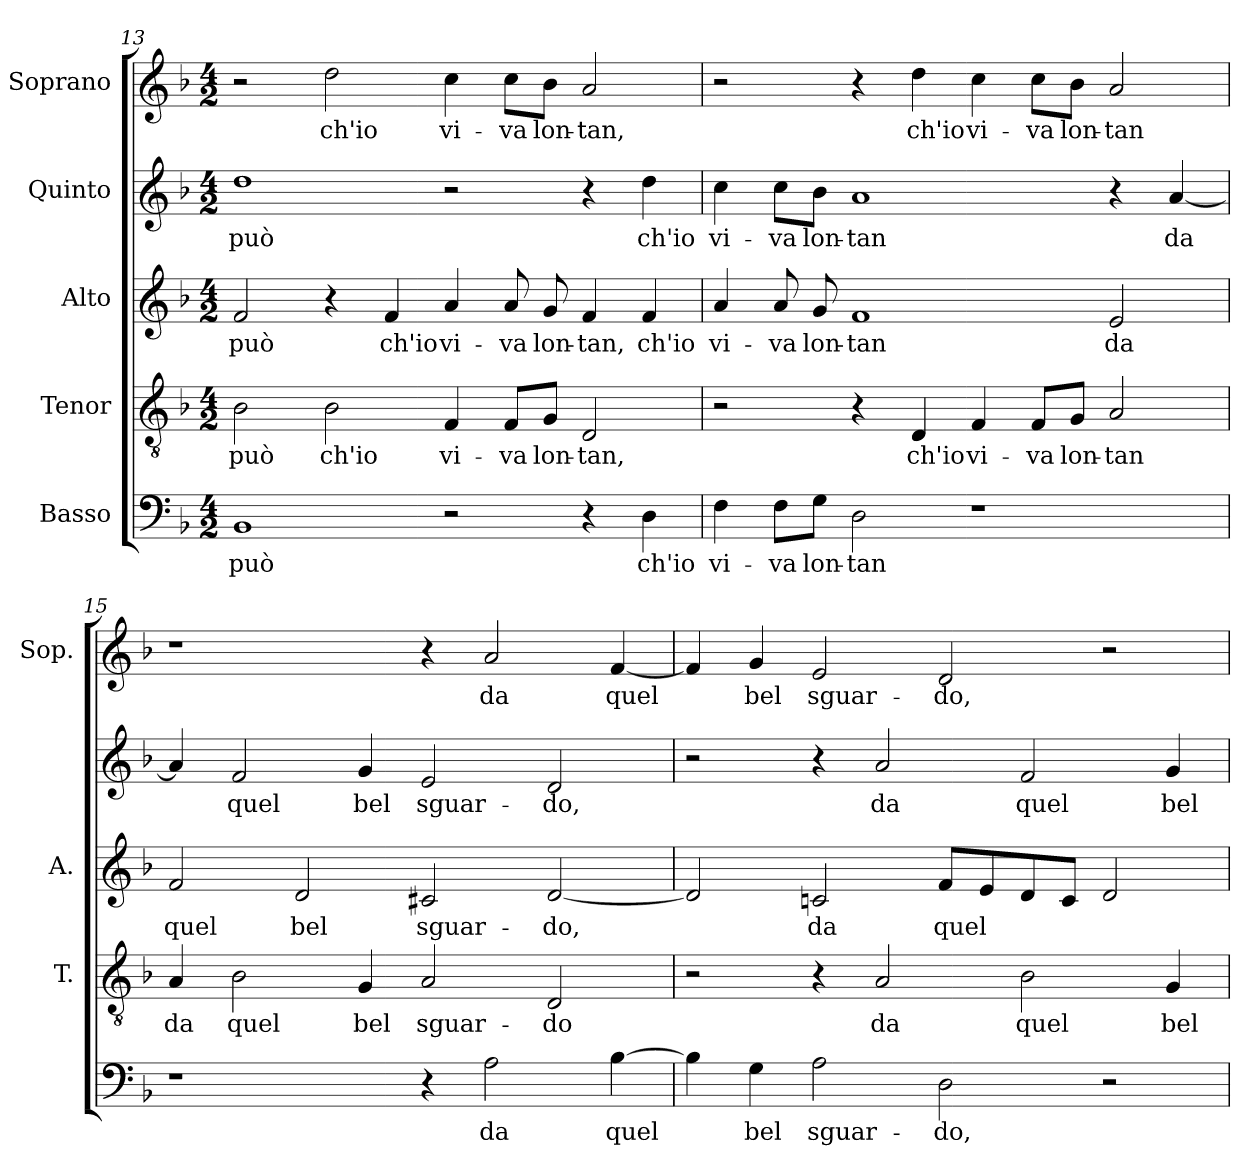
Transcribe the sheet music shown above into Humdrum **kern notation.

**kern	**text	**kern	**text	**kern	**text	**kern	**text	**kern	**text
*part5	*part5	*part4	*part4	*part3	*part3	*part2	*part2	*part1	*part1
*staff5	*staff5	*staff4	*staff4	*staff3	*staff3	*staff2	*staff2	*staff1	*staff1
*I"Basso	*	*I"Tenor	*	*I"Alto	*	*I"Quinto	*	*I"Soprano	*
*	*	*I'T.	*	*I'A.	*	*	*	*I'Sop.	*
*clefF4	*	*clefGv2	*	*clefG2	*	*clefG2	*	*clefG2	*
*	*	*ITrd7c12	*	*	*	*	*	*	*
*k[b-]	*	*k[b-]	*	*k[b-]	*	*k[b-]	*	*k[b-]	*
*F:	*	*F:	*	*F:	*	*F:	*	*F:	*
*M4/2	*	*M4/2	*	*M4/2	*	*M4/2	*	*M4/2	*
=13	=13	=13	=13	=13	=13	=13	=13	=13	=13
!	!LO:LY:b:color=#000000	!	!	!	!	!	!	!	!
!	!	!	!LO:LY:b:color=#000000	!	!	!	!	!	!
!	!	!	!	!	!LO:LY:b:color=#000000	!	!	!	!
!	!	!	!	!	!	!	!LO:LY:b:color=#000000	!	!
1BB-i	può	2BB-i\	può	2fi/	può	1ddi	può	2r	.
!	!	!	!LO:LY:b:color=#000000	!	!	!	!	!	!
!	!	!	!	!	!	!	!	!	!LO:LY:b:color=#000000
.	.	2BB-i\	ch'io	4r	.	.	.	2ddi\	ch'io
!	!	!	!	!	!LO:LY:b:color=#000000	!	!	!	!
.	.	.	.	4fi/	ch'io	.	.	.	.
!	!	!	!LO:LY:b:color=#000000	!	!	!	!	!	!
!	!	!	!	!	!LO:LY:b:color=#000000	!	!	!	!
!	!	!	!	!	!	!	!	!	!LO:LY:b:color=#000000
2r	.	4FFi/	vi-	4ai/	vi-	2r	.	4cci\	vi-
!	!	!	!LO:LY:b:color=#000000	!	!	!	!	!	!
!	!	!	!	!	!LO:LY:b:color=#000000	!	!	!	!
!	!	!	!	!	!	!	!	!	!LO:LY:b:color=#000000
.	.	8FFi/L	-va	8ai/	-va	.	.	8cci\L	-va
!	!	!	!LO:LY:b:color=#000000	!	!	!	!	!	!
!	!	!	!	!	!LO:LY:b:color=#000000	!	!	!	!
!	!	!	!	!	!	!	!	!	!LO:LY:b:color=#000000
.	.	8GGi/J	lon-	8gi/	lon-	.	.	8b-i\J	lon-
!	!	!	!LO:LY:b:color=#000000	!	!	!	!	!	!
!	!	!	!	!	!LO:LY:b:color=#000000	!	!	!	!
!	!	!	!	!	!	!	!	!	!LO:LY:b:color=#000000
4r	.	2DDi/	-tan,	4fi/	-tan,	4r	.	2ai/	-tan,
!	!LO:LY:b:color=#000000	!	!	!	!	!	!	!	!
!	!	!	!	!	!LO:LY:b:color=#000000	!	!	!	!
!	!	!	!	!	!	!	!LO:LY:b:color=#000000	!	!
4Di\	ch'io	.	.	4fi/	ch'io	4ddi\	ch'io	.	.
=14	=14	=14	=14	=14	=14	=14	=14	=14	=14
!	!LO:LY:b:color=#000000	!	!	!	!	!	!	!	!
!	!	!	!	!	!LO:LY:b:color=#000000	!	!	!	!
!	!	!	!	!	!	!	!LO:LY:b:color=#000000	!	!
4Fi\	vi-	2r	.	4ai/	vi-	4cci\	vi-	2r	.
!	!LO:LY:b:color=#000000	!	!	!	!	!	!	!	!
!	!	!	!	!	!LO:LY:b:color=#000000	!	!	!	!
!	!	!	!	!	!	!	!LO:LY:b:color=#000000	!	!
8Fi\L	-va	.	.	8ai/	-va	8cci\L	-va	.	.
!	!LO:LY:b:color=#000000	!	!	!	!	!	!	!	!
!	!	!	!	!	!LO:LY:b:color=#000000	!	!	!	!
!	!	!	!	!	!	!	!LO:LY:b:color=#000000	!	!
8Gi\J	lon-	.	.	8gi/	lon-	8b-i\J	lon-	.	.
!	!LO:LY:b:color=#000000	!	!	!	!	!	!	!	!
!	!	!	!	!	!LO:LY:b:color=#000000	!	!	!	!
!	!	!	!	!	!	!	!LO:LY:b:color=#000000	!	!
2Di\	-tan	4r	.	1fi	-tan	1ai	-tan	4r	.
!	!	!	!LO:LY:b:color=#000000	!	!	!	!	!	!
!	!	!	!	!	!	!	!	!	!LO:LY:b:color=#000000
.	.	4DDi/	ch'io	.	.	.	.	4ddi\	ch'io
!	!	!	!LO:LY:b:color=#000000	!	!	!	!	!	!
!	!	!	!	!	!	!	!	!	!LO:LY:b:color=#000000
1r	.	4FFi/	vi-	.	.	.	.	4cci\	vi-
!	!	!	!LO:LY:b:color=#000000	!	!	!	!	!	!
!	!	!	!	!	!	!	!	!	!LO:LY:b:color=#000000
.	.	8FFi/L	-va	.	.	.	.	8cci\L	-va
!	!	!	!LO:LY:b:color=#000000	!	!	!	!	!	!
!	!	!	!	!	!	!	!	!	!LO:LY:b:color=#000000
.	.	8GGi/J	lon-	.	.	.	.	8b-i\J	lon-
!	!	!	!LO:LY:b:color=#000000	!	!	!	!	!	!
!	!	!	!	!	!LO:LY:b:color=#000000	!	!	!	!
!	!	!	!	!	!	!	!	!	!LO:LY:b:color=#000000
.	.	2AAi/	-tan	2ei/	da	4r	.	2ai/	-tan
!	!	!	!	!	!	!	!LO:LY:b:color=#000000	!	!
.	.	.	.	.	.	[4ai/	da	.	.
!!LO:PB:g=z
=15	=15	=15	=15	=15	=15	=15	=15	=15	=15
!	!	!	!LO:LY:b:color=#000000	!	!	!	!	!	!
!	!	!	!	!	!LO:LY:b:color=#000000	!	!	!	!
1r	.	4AAi/	da	2fi/	quel	4ai/]	.	1r	.
!	!	!	!LO:LY:b:color=#000000	!	!	!	!	!	!
!	!	!	!	!	!	!	!LO:LY:b:color=#000000	!	!
.	.	2BB-i\	quel	.	.	2fi/	quel	.	.
!	!	!	!	!	!LO:LY:b:color=#000000	!	!	!	!
.	.	.	.	2di/	bel	.	.	.	.
!	!	!	!LO:LY:b:color=#000000	!	!	!	!	!	!
!	!	!	!	!	!	!	!LO:LY:b:color=#000000	!	!
.	.	4GGi/	bel	.	.	4gi/	bel	.	.
!	!	!	!LO:LY:b:color=#000000	!	!	!	!	!	!
!	!	!	!	!	!LO:LY:b:color=#000000	!	!	!	!
!	!	!	!	!	!	!	!LO:LY:b:color=#000000	!	!
4r	.	2AAi/	sguar-	2c#Xi/	sguar-	2ei/	sguar-	4r	.
!	!LO:LY:b:color=#000000	!	!	!	!	!	!	!	!
!	!	!	!	!	!	!	!	!	!LO:LY:b:color=#000000
2Ai\	da	.	.	.	.	.	.	2ai/	da
!	!	!	!LO:LY:b:color=#000000	!	!	!	!	!	!
!	!	!	!	!	!LO:LY:b:color=#000000	!	!	!	!
!	!	!	!	!	!	!	!LO:LY:b:color=#000000	!	!
.	.	2DDi/	-do	[2di/	-do,	2di/	-do,	.	.
!	!LO:LY:b:color=#000000	!	!	!	!	!	!	!	!
!	!	!	!	!	!	!	!	!	!LO:LY:b:color=#000000
[4B-i\	quel	.	.	.	.	.	.	[4fi/	quel
=16	=16	=16	=16	=16	=16	=16	=16	=16	=16
4B-i\]	.	2r	.	2di/]	.	2r	.	4fi/]	.
!	!LO:LY:b:color=#000000	!	!	!	!	!	!	!	!
!	!	!	!	!	!	!	!	!	!LO:LY:b:color=#000000
4Gi\	bel	.	.	.	.	.	.	4gi/	bel
!	!LO:LY:b:color=#000000	!	!	!	!	!	!	!	!
!	!	!	!	!	!LO:LY:b:color=#000000	!	!	!	!
!	!	!	!	!	!	!	!	!	!LO:LY:b:color=#000000
2Ai\	sguar-	4r	.	2cni/	da	4r	.	2ei/	sguar-
!	!	!	!LO:LY:b:color=#000000	!	!	!	!	!	!
!	!	!	!	!	!	!	!LO:LY:b:color=#000000	!	!
.	.	2AAi/	da	.	.	2ai/	da	.	.
!	!LO:LY:b:color=#000000	!	!	!	!	!	!	!	!
!	!	!	!	!	!LO:LY:b:color=#000000	!	!	!	!
!	!	!	!	!	!	!	!	!	!LO:LY:b:color=#000000
2Di\	-do,	.	.	8fi/L	quel	.	.	2di/	-do,
.	.	.	.	8ei/	.	.	.	.	.
!	!	!	!LO:LY:b:color=#000000	!	!	!	!	!	!
!	!	!	!	!	!	!	!LO:LY:b:color=#000000	!	!
.	.	2BB-i\	quel	8di/	.	2fi/	quel	.	.
.	.	.	.	8ci/J	.	.	.	.	.
2r	.	.	.	2di/	.	.	.	2r	.
!	!	!	!LO:LY:b:color=#000000	!	!	!	!	!	!
!	!	!	!	!	!	!	!LO:LY:b:color=#000000	!	!
.	.	4GGi/	bel	.	.	4gi/	bel	.	.
=	=	=	=	=	=	=	=	=	=
*-	*-	*-	*-	*-	*-	*-	*-	*-	*-
